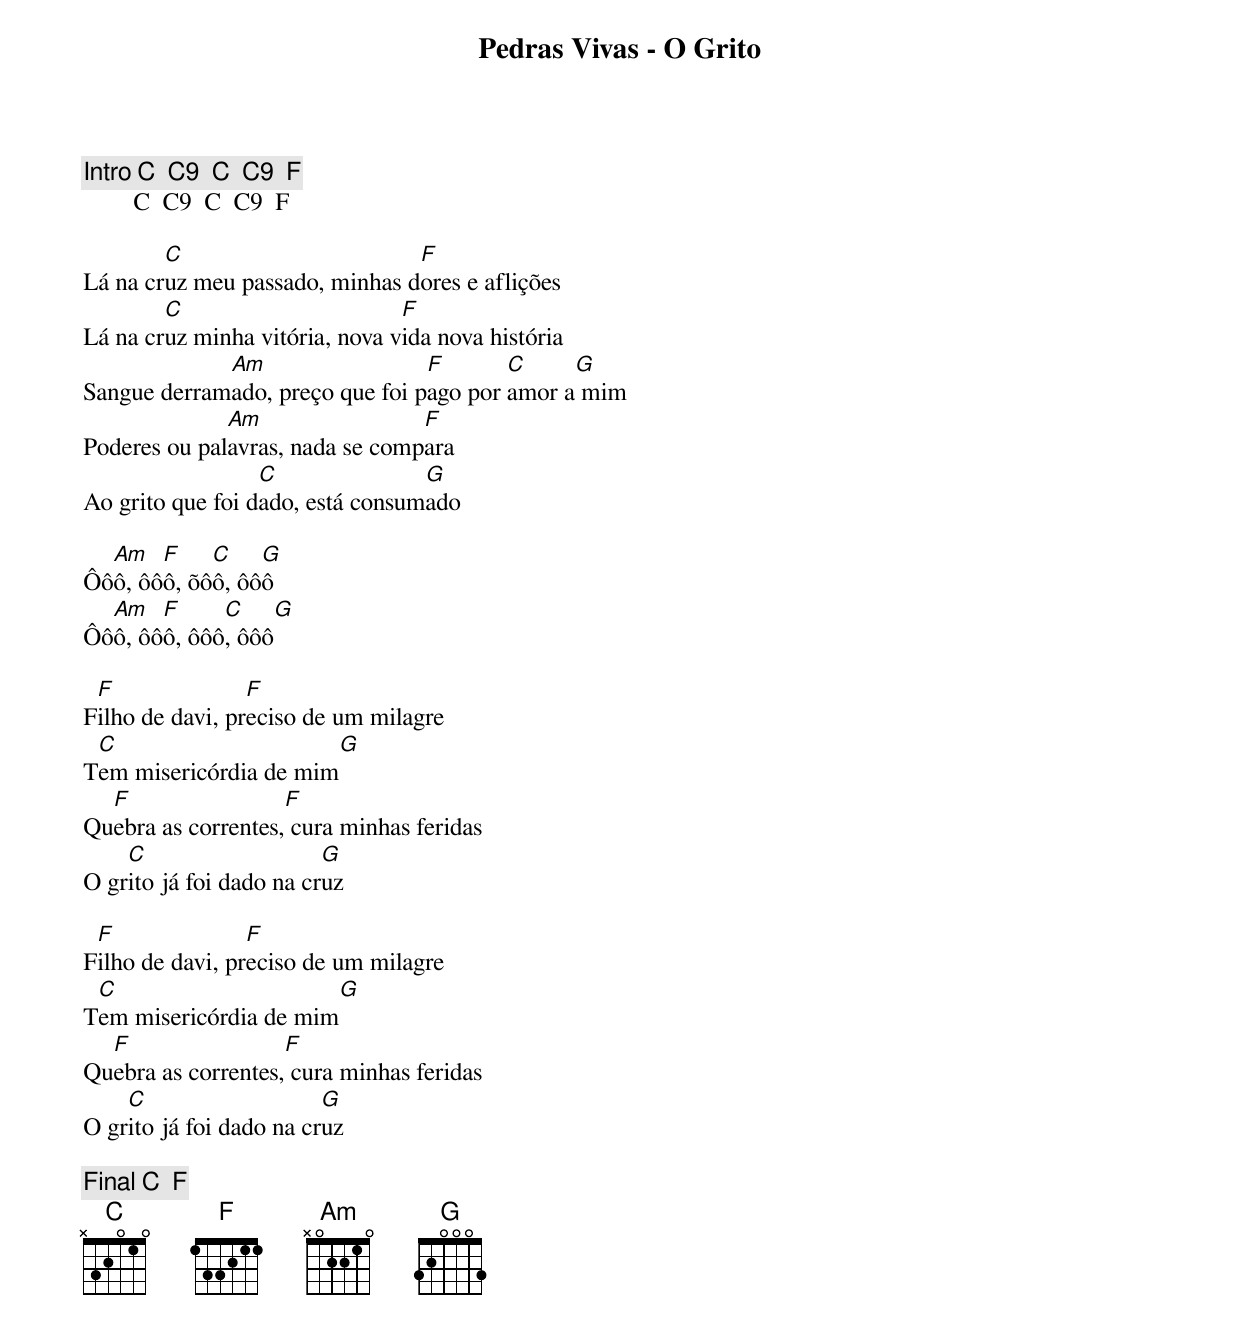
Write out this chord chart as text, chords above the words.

Pedras Vivas - O Grito

[Intro] C  C9  C  C9  F
        C  C9  C  C9  F

        C                       F
Lá na cruz meu passado, minhas dores e aflições
        C                       F
Lá na cruz minha vitória, nova vida nova história
             Am                  F       C     G
Sangue derramado, preço que foi pago por amor a mim
              Am                 F
Poderes ou palavras, nada se compara
                  C               G
Ao grito que foi dado, está consumado

  Am   F    C    G
Ôôô, ôôô, õôô, ôôô
  Am   F     C    G
Ôôô, ôôô, ôôô, ôôô

 F               F
Filho de davi, preciso de um milagre
 C                     G
Tem misericórdia de mim
  F                 F
Quebra as correntes, cura minhas feridas
    C                    G
O grito já foi dado na cruz

 F               F
Filho de davi, preciso de um milagre
 C                     G
Tem misericórdia de mim
  F                 F
Quebra as correntes, cura minhas feridas
    C                    G
O grito já foi dado na cruz

[Final] C  F
